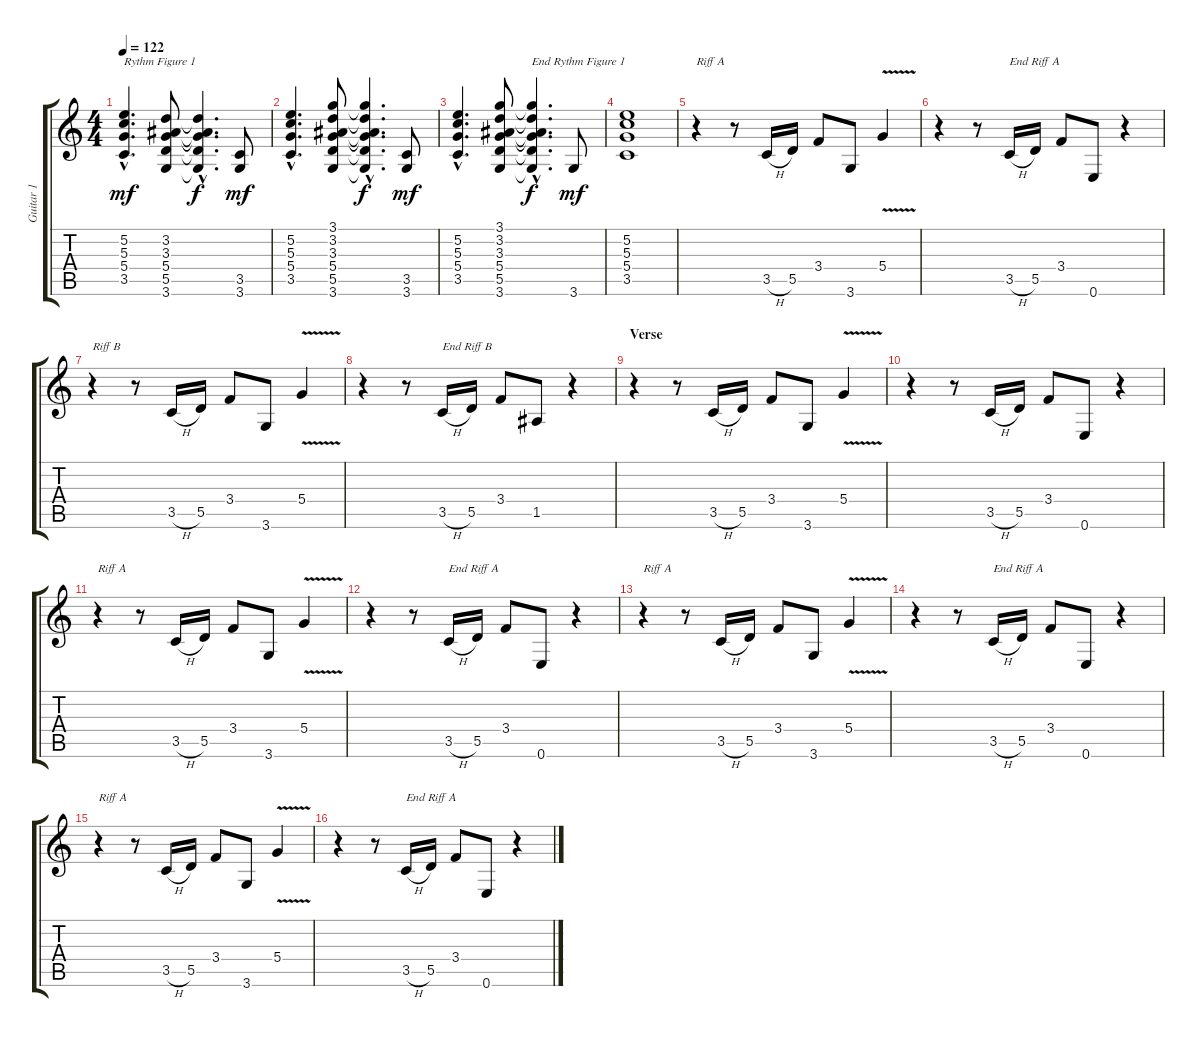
\track ("Guitar 1" "Guitar 1") {instrument electricguitarclean}
\staff {score tabs}
\tuning (E4 B3 G3 D3 A2 E2) {hide}
\ts (4 4)
\tempo 122
\clef g2
\ks c
(5.2{hac} 5.3{hac} 5.4{hac} 3.5{hac}).4{d txt "Rythm Figure 1" dy mf instrument electricguitarclean} (3.2 3.3 5.4 5.5 3.6).8 (3.2{hac t} 3.3{hac t} 5.4{hac t} 5.5{hac t} 3.6{hac t}).4{d dy f} (3.5 3.6).8{dy mf} |
(5.2{hac} 5.3{hac} 5.4{hac} 3.5{hac}).4{d} (3.1 3.2 3.3 5.4 5.5 3.6).8 (3.1{hac t} 3.2{hac t} 3.3{hac t} 5.4{hac t} 5.5{hac t} 3.6{hac t}).4{d dy f} (3.5 3.6).8{dy mf} |
(5.2{hac} 5.3{hac} 5.4{hac} 3.5{hac}).4{d} (3.1 3.2 3.3 5.4 5.5 3.6).8 (3.1{hac t} 3.2{hac t} 3.3{hac t} 5.4{hac t} 5.5{hac t} 3.6{hac t}).4{d txt "End Rythm Figure 1" dy f} 3.6.8{dy mf} |
(5.2 5.3 5.4 3.5).1 |
r.4{txt "Riff A"} r.8 3.5{h}.16 5.5.16 3.4.8 3.6.8 5.4{v}.4 |
r.4 r.8 3.5{h}.16{txt "End Riff A"} 5.5.16 3.4.8 0.6.8 r.4 |
r.4{txt "Riff B"} r.8 3.5{h}.16 5.5.16 3.4.8 3.6.8 5.4{v}.4 |
r.4 r.8 3.5{h}.16{txt "End Riff B"} 5.5.16 3.4.8 1.5.8 r.4 |
\section ("" "Verse")
r.4 r.8 3.5{h}.16 5.5.16 3.4.8 3.6.8 5.4{v}.4 |
r.4 r.8 3.5{h}.16 5.5.16 3.4.8 0.6.8 r.4 |
r.4{txt "Riff A"} r.8 3.5{h}.16 5.5.16 3.4.8 3.6.8 5.4{v}.4 |
r.4 r.8 3.5{h}.16{txt "End Riff A"} 5.5.16 3.4.8 0.6.8 r.4 |
r.4{txt "Riff A"} r.8 3.5{h}.16 5.5.16 3.4.8 3.6.8 5.4{v}.4 |
r.4 r.8 3.5{h}.16{txt "End Riff A"} 5.5.16 3.4.8 0.6.8 r.4 |
r.4{txt "Riff A"} r.8 3.5{h}.16 5.5.16 3.4.8 3.6.8 5.4{v}.4 |
r.4 r.8 3.5{h}.16{txt "End Riff A"} 5.5.16 3.4.8 0.6.8 r.4
